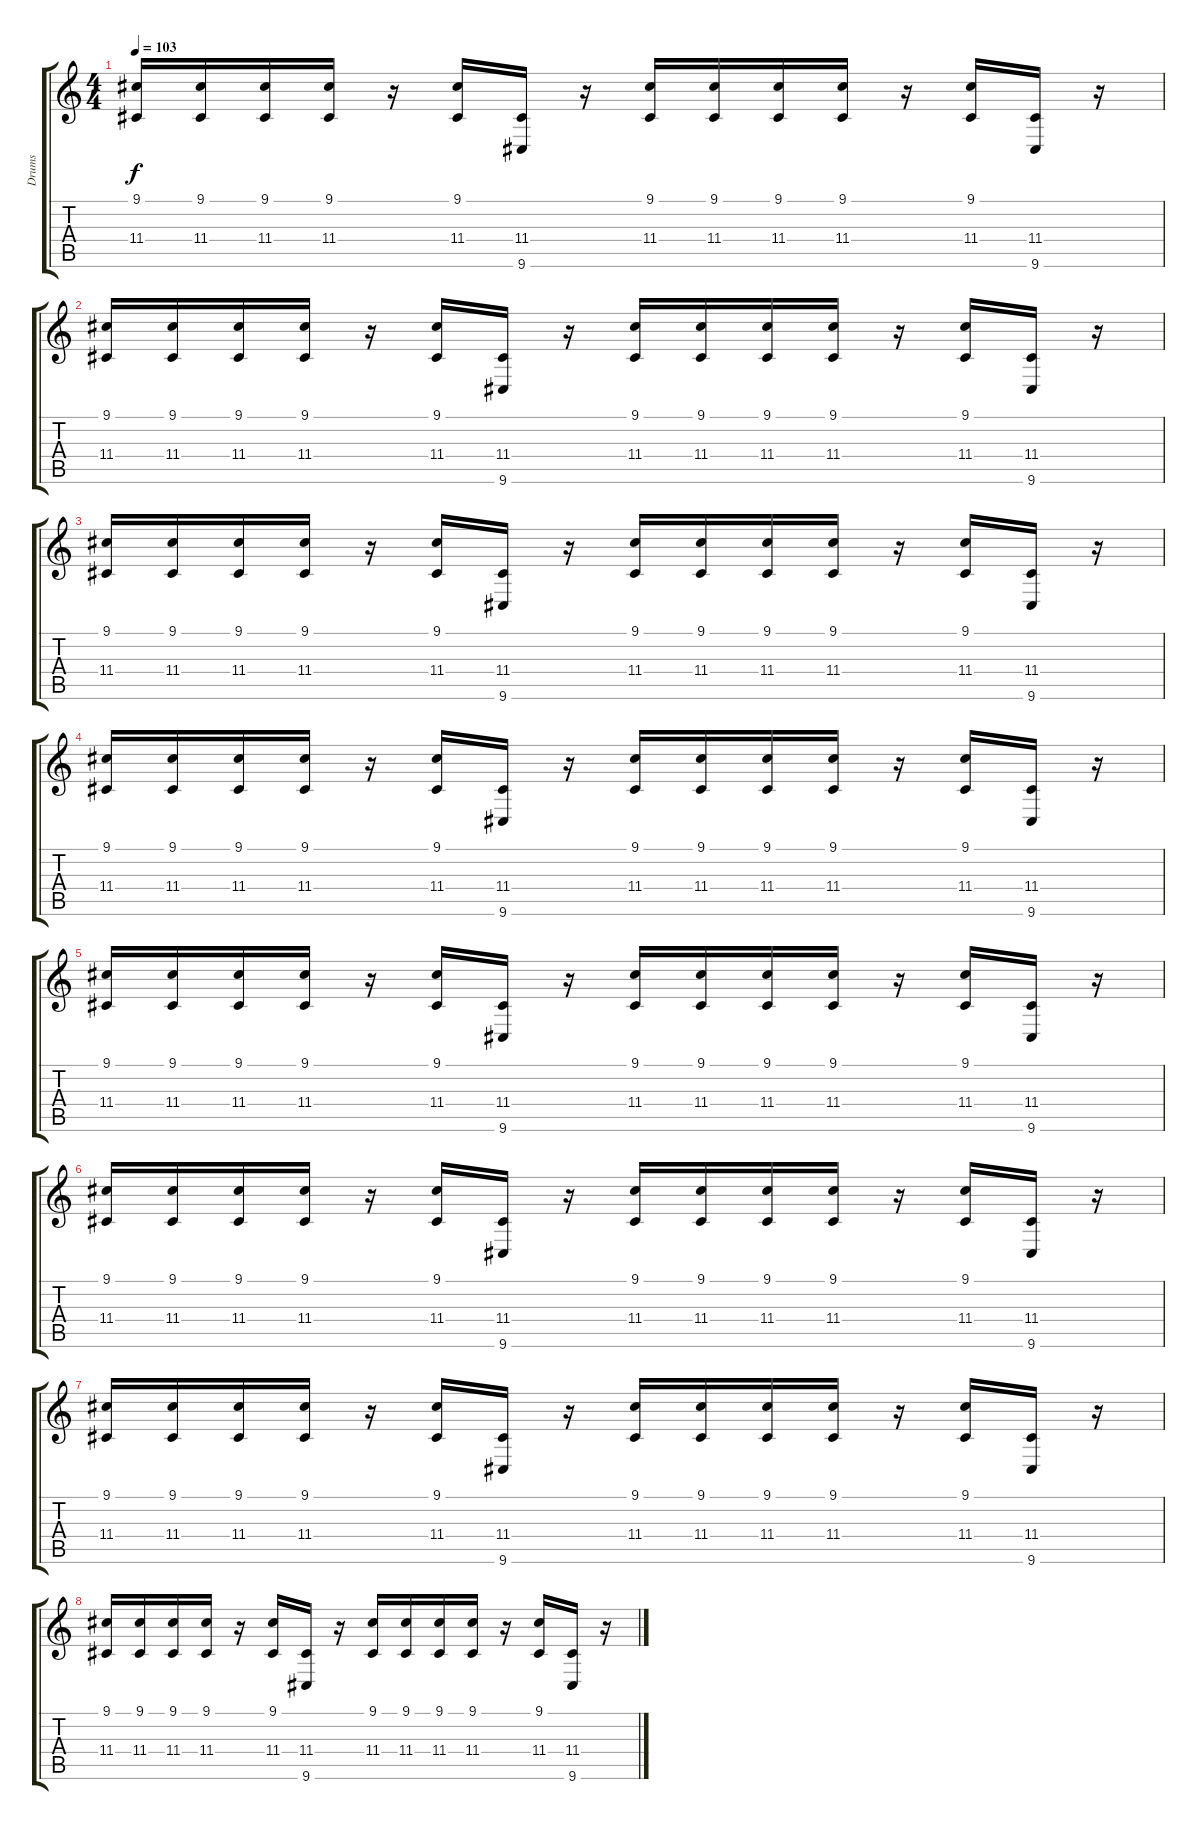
\track ("Drums" "Drums") {instrument sitar}
\staff {score tabs}
\tuning (E4 B3 G3 D3 A2 E2) {hide}
\ts (4 4)
\tempo 103
\clef g2
\ks c
(9.1 11.4).16{dy f} (9.1 11.4).16 (9.1 11.4).16 (9.1 11.4).16 r.16 (9.1 11.4).16 (11.4 9.6).16 r.16 (9.1 11.4).16 (9.1 11.4).16 (9.1 11.4).16 (9.1 11.4).16 r.16 (9.1 11.4).16 (11.4 9.6).16 r.16 |
(9.1 11.4).16 (9.1 11.4).16 (9.1 11.4).16 (9.1 11.4).16 r.16 (9.1 11.4).16 (11.4 9.6).16 r.16 (9.1 11.4).16 (9.1 11.4).16 (9.1 11.4).16 (9.1 11.4).16 r.16 (9.1 11.4).16 (11.4 9.6).16 r.16 |
(9.1 11.4).16 (9.1 11.4).16 (9.1 11.4).16 (9.1 11.4).16 r.16 (9.1 11.4).16 (11.4 9.6).16 r.16 (9.1 11.4).16 (9.1 11.4).16 (9.1 11.4).16 (9.1 11.4).16 r.16 (9.1 11.4).16 (11.4 9.6).16 r.16 |
(9.1 11.4).16 (9.1 11.4).16 (9.1 11.4).16 (9.1 11.4).16 r.16 (9.1 11.4).16 (11.4 9.6).16 r.16 (9.1 11.4).16 (9.1 11.4).16 (9.1 11.4).16 (9.1 11.4).16 r.16 (9.1 11.4).16 (11.4 9.6).16 r.16 |
(9.1 11.4).16 (9.1 11.4).16 (9.1 11.4).16 (9.1 11.4).16 r.16 (9.1 11.4).16 (11.4 9.6).16 r.16 (9.1 11.4).16 (9.1 11.4).16 (9.1 11.4).16 (9.1 11.4).16 r.16 (9.1 11.4).16 (11.4 9.6).16 r.16 |
(9.1 11.4).16 (9.1 11.4).16 (9.1 11.4).16 (9.1 11.4).16 r.16 (9.1 11.4).16 (11.4 9.6).16 r.16 (9.1 11.4).16 (9.1 11.4).16 (9.1 11.4).16 (9.1 11.4).16 r.16 (9.1 11.4).16 (11.4 9.6).16 r.16 |
(9.1 11.4).16 (9.1 11.4).16 (9.1 11.4).16 (9.1 11.4).16 r.16 (9.1 11.4).16 (11.4 9.6).16 r.16 (9.1 11.4).16 (9.1 11.4).16 (9.1 11.4).16 (9.1 11.4).16 r.16 (9.1 11.4).16 (11.4 9.6).16 r.16 |
(9.1 11.4).16 (9.1 11.4).16 (9.1 11.4).16 (9.1 11.4).16 r.16 (9.1 11.4).16 (11.4 9.6).16 r.16 (9.1 11.4).16 (9.1 11.4).16 (9.1 11.4).16 (9.1 11.4).16 r.16 (9.1 11.4).16 (11.4 9.6).16 r.16
